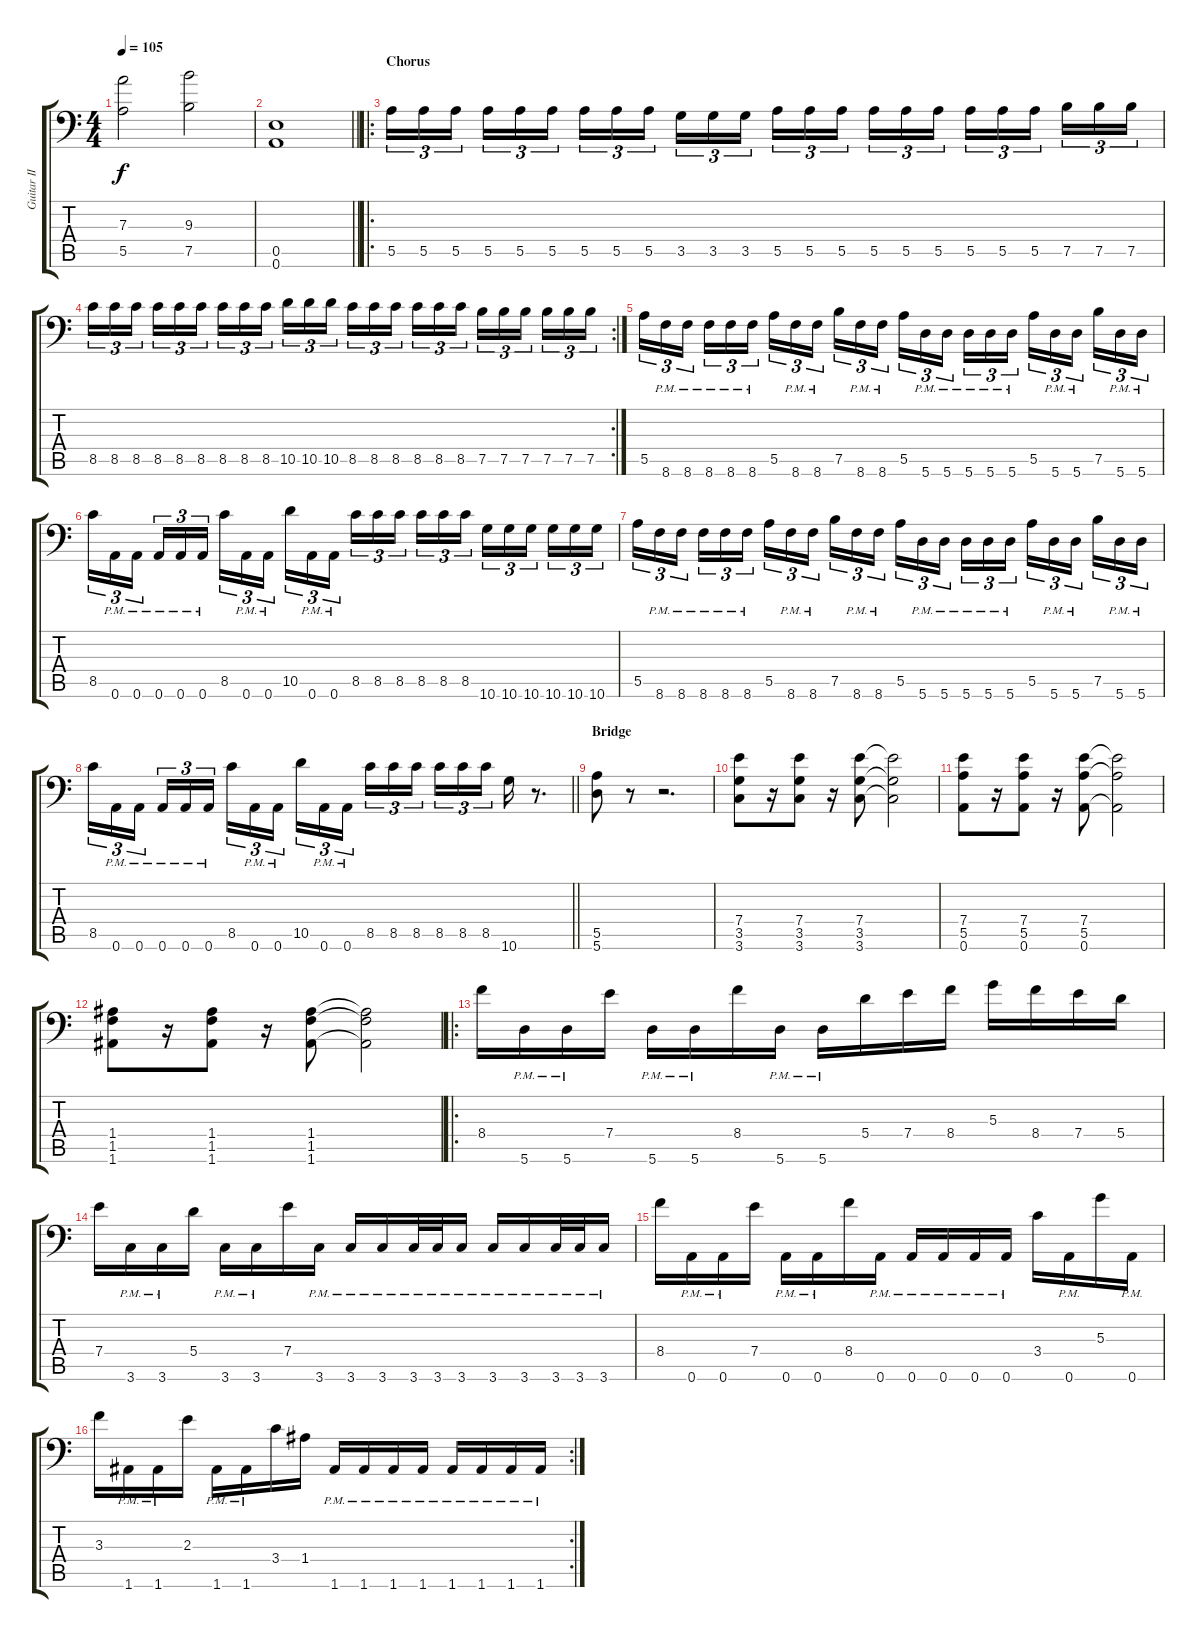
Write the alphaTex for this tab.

\track ("Guitar II" "Guitar II") {instrument distortionguitar}
\staff {score tabs}
\tuning (B3 Gb3 D3 A2 E2 A1) {hide}
\ts (4 4)
\tempo 105
\clef f4
\ks c
(7.3 5.5).2{dy f} (9.3 7.5).2 |
\barLineRight lightlight
(0.5 0.6).1 |
\ro
\section ("" "Chorus")
5.5.16{tu (3 2)} 5.5.16{tu (3 2)} 5.5.16{tu (3 2) beam splitsecondary} 5.5.16{tu (3 2)} 5.5.16{tu (3 2)} 5.5.16{tu (3 2)} 5.5.16{tu (3 2)} 5.5.16{tu (3 2)} 5.5.16{tu (3 2) beam splitsecondary} 3.5.16{tu (3 2)} 3.5.16{tu (3 2)} 3.5.16{tu (3 2)} 5.5.16{tu (3 2)} 5.5.16{tu (3 2)} 5.5.16{tu (3 2) beam splitsecondary} 5.5.16{tu (3 2)} 5.5.16{tu (3 2)} 5.5.16{tu (3 2)} 5.5.16{tu (3 2)} 5.5.16{tu (3 2)} 5.5.16{tu (3 2) beam splitsecondary} 7.5.16{tu (3 2)} 7.5.16{tu (3 2)} 7.5.16{tu (3 2)} |
\rc 2
8.5.16{tu (3 2)} 8.5.16{tu (3 2)} 8.5.16{tu (3 2) beam splitsecondary} 8.5.16{tu (3 2)} 8.5.16{tu (3 2)} 8.5.16{tu (3 2)} 8.5.16{tu (3 2)} 8.5.16{tu (3 2)} 8.5.16{tu (3 2) beam splitsecondary} 10.5.16{tu (3 2)} 10.5.16{tu (3 2)} 10.5.16{tu (3 2)} 8.5.16{tu (3 2)} 8.5.16{tu (3 2)} 8.5.16{tu (3 2) beam splitsecondary} 8.5.16{tu (3 2)} 8.5.16{tu (3 2)} 8.5.16{tu (3 2)} 7.5.16{tu (3 2)} 7.5.16{tu (3 2)} 7.5.16{tu (3 2) beam splitsecondary} 7.5.16{tu (3 2)} 7.5.16{tu (3 2)} 7.5.16{tu (3 2)} |
5.5.16{tu (3 2)} 8.6{pm}.16{tu (3 2)} 8.6{pm}.16{tu (3 2) beam splitsecondary} 8.6{pm}.16{tu (3 2)} 8.6{pm}.16{tu (3 2)} 8.6{pm}.16{tu (3 2)} 5.5.16{tu (3 2)} 8.6{pm}.16{tu (3 2)} 8.6{pm}.16{tu (3 2) beam splitsecondary} 7.5.16{tu (3 2)} 8.6{pm}.16{tu (3 2)} 8.6{pm}.16{tu (3 2)} 5.5.16{tu (3 2)} 5.6{pm}.16{tu (3 2)} 5.6{pm}.16{tu (3 2) beam splitsecondary} 5.6{pm}.16{tu (3 2)} 5.6{pm}.16{tu (3 2)} 5.6{pm}.16{tu (3 2)} 5.5.16{tu (3 2)} 5.6{pm}.16{tu (3 2)} 5.6{pm}.16{tu (3 2) beam splitsecondary} 7.5.16{tu (3 2)} 5.6{pm}.16{tu (3 2)} 5.6{pm}.16{tu (3 2)} |
8.5.16{tu (3 2)} 0.6{pm}.16{tu (3 2)} 0.6{pm}.16{tu (3 2) beam splitsecondary} 0.6{pm}.16{tu (3 2)} 0.6{pm}.16{tu (3 2)} 0.6{pm}.16{tu (3 2)} 8.5.16{tu (3 2)} 0.6{pm}.16{tu (3 2)} 0.6{pm}.16{tu (3 2) beam splitsecondary} 10.5.16{tu (3 2)} 0.6{pm}.16{tu (3 2)} 0.6{pm}.16{tu (3 2)} 8.5.16{tu (3 2)} 8.5.16{tu (3 2)} 8.5.16{tu (3 2) beam splitsecondary} 8.5.16{tu (3 2)} 8.5.16{tu (3 2)} 8.5.16{tu (3 2)} 10.6.16{tu (3 2)} 10.6.16{tu (3 2)} 10.6.16{tu (3 2) beam splitsecondary} 10.6.16{tu (3 2)} 10.6.16{tu (3 2)} 10.6.16{tu (3 2)} |
5.5.16{tu (3 2)} 8.6{pm}.16{tu (3 2)} 8.6{pm}.16{tu (3 2) beam splitsecondary} 8.6{pm}.16{tu (3 2)} 8.6{pm}.16{tu (3 2)} 8.6{pm}.16{tu (3 2)} 5.5.16{tu (3 2)} 8.6{pm}.16{tu (3 2)} 8.6{pm}.16{tu (3 2) beam splitsecondary} 7.5.16{tu (3 2)} 8.6{pm}.16{tu (3 2)} 8.6{pm}.16{tu (3 2)} 5.5.16{tu (3 2)} 5.6{pm}.16{tu (3 2)} 5.6{pm}.16{tu (3 2) beam splitsecondary} 5.6{pm}.16{tu (3 2)} 5.6{pm}.16{tu (3 2)} 5.6{pm}.16{tu (3 2)} 5.5.16{tu (3 2)} 5.6{pm}.16{tu (3 2)} 5.6{pm}.16{tu (3 2) beam splitsecondary} 7.5.16{tu (3 2)} 5.6{pm}.16{tu (3 2)} 5.6{pm}.16{tu (3 2)} |
\barLineRight lightlight
8.5.16{tu (3 2)} 0.6{pm}.16{tu (3 2)} 0.6{pm}.16{tu (3 2) beam splitsecondary} 0.6{pm}.16{tu (3 2)} 0.6{pm}.16{tu (3 2)} 0.6{pm}.16{tu (3 2)} 8.5.16{tu (3 2)} 0.6{pm}.16{tu (3 2)} 0.6{pm}.16{tu (3 2) beam splitsecondary} 10.5.16{tu (3 2)} 0.6{pm}.16{tu (3 2)} 0.6{pm}.16{tu (3 2)} 8.5.16{tu (3 2)} 8.5.16{tu (3 2)} 8.5.16{tu (3 2) beam splitsecondary} 8.5.16{tu (3 2)} 8.5.16{tu (3 2)} 8.5.16{tu (3 2)} 10.6.16 r.8{d} |
\section ("" "Bridge")
(5.5 5.6).8 r.8 r.2{d} |
(7.4 3.5 3.6).8 r.16 (7.4 3.5 3.6).8 r.16 (7.4 3.5 3.6).8 (7.4{t} 3.5{t} 3.6{t}).2 |
(7.4 5.5 0.6).8 r.16 (7.4 5.5 0.6).8 r.16 (7.4 5.5 0.6).8 (7.4{t} 5.5{t} 0.6{t}).2 |
(1.4 1.5 1.6).8 r.16 (1.4 1.5 1.6).8 r.16 (1.4 1.5 1.6).8 (1.4{t} 1.5{t} 1.6{t}).2 |
\ro
8.4.16 5.6{pm}.16 5.6{pm}.16 7.4.16 5.6{pm}.16 5.6{pm}.16 8.4.16 5.6{pm}.16 5.6{pm}.16 5.4.16 7.4.16 8.4.16 5.3.16 8.4.16 7.4.16 5.4.16 |
7.4.16 3.6{pm}.16 3.6{pm}.16 5.4.16 3.6{pm}.16 3.6{pm}.16 7.4.16 3.6{pm}.16 3.6{pm}.16 3.6{pm}.16 3.6{pm}.32 3.6{pm}.32 3.6{pm}.16 3.6{pm}.16 3.6{pm}.16 3.6{pm}.32 3.6{pm}.32 3.6{pm}.16 |
8.4.16 0.6{pm}.16 0.6{pm}.16 7.4.16 0.6{pm}.16 0.6{pm}.16 8.4.16 0.6{pm}.16 0.6{pm}.16 0.6{pm}.16 0.6{pm}.16 0.6{pm}.16 3.4.16 0.6{pm}.16 5.3.16 0.6{pm}.16 |
\rc 2
3.3.16 1.6{pm}.16 1.6{pm}.16 2.3.16 1.6{pm}.16 1.6{pm}.16 3.4.16 1.4.16 1.6{pm}.16 1.6{pm}.16 1.6{pm}.16 1.6{pm}.16 1.6{pm}.16 1.6{pm}.16 1.6{pm}.16 1.6{pm}.16
